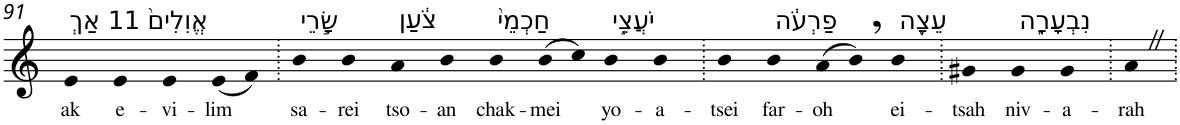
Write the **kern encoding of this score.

**kern	**text
*part1	*part1
*staff1	*staff1
*I"Piano	*
*I'Pno	*
!!LO:PB:g=z
*clefG2	*
*k[]	*
=91	=91
!LO:TX:a:t=11 אַךְ	!
!	!LO:LY:b
4e	ak
!LO:TX:a:t=אֱוִלִים֙	!
!	!LO:LY:b
4e	e-
!	!LO:LY:b
4e	-vi-
!	!LO:LY:b
(8e	-lim
8f)	.
=92.	=92.
!LO:TX:a:t=שָׂ֣רֵי	!
!	!LO:LY:b
4b	sa-
!	!LO:LY:b
4b	-rei
!LO:TX:a:t=צֹ֔עַן	!
!	!LO:LY:b
4a	tso-
!	!LO:LY:b
4b	-an
!LO:TX:a:t=חַכְמֵי֙	!
!	!LO:LY:b
4b	chak-
!	!LO:LY:b
(8b	-mei
8cc)	.
!LO:TX:a:t=יֹעֲצֵ֣י	!
!	!LO:LY:b
4b	yo-
!	!LO:LY:b
4b	-a-
=93.	=93.
!	!LO:LY:b
4b	-tsei
!LO:TX:a:t=פַרְעֹ֔ה	!
!	!LO:LY:b
4b	far-
!	!LO:LY:b
(8a	-oh
8b,)	.
!LO:TX:a:t=עֵצָ֖ה	!
!	!LO:LY:b
4b	ei-
=94.	=94.
!	!LO:LY:b
4g#X	-tsah
!LO:TX:a:t=נִבְעָרָ֑ה	!
!	!LO:LY:b
4g#	niv-
!	!LO:LY:b
4g#	-a-
=95.	=95.
!	!LO:LY:b
4aZ	-rah
=.	=.
*-	*-
